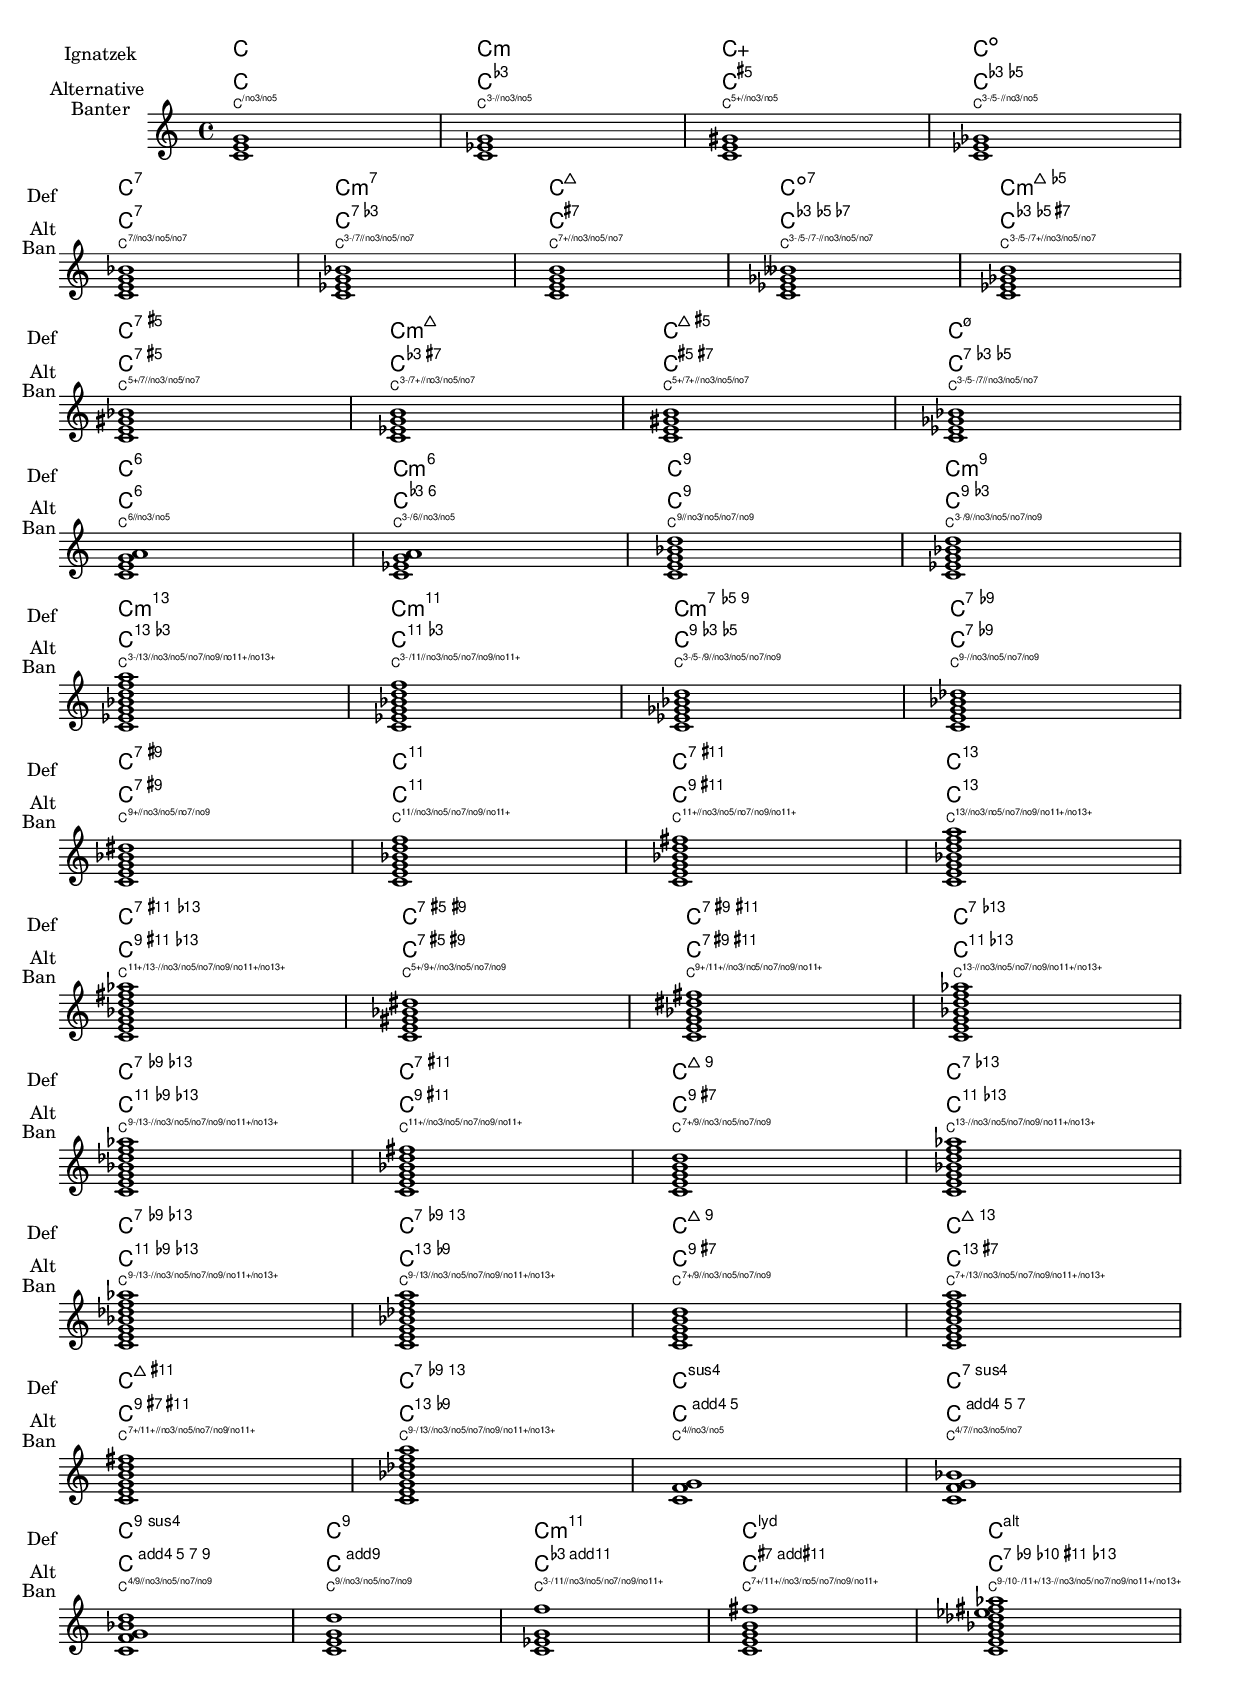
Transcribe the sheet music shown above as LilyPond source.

%%%% Legacy chord naming functions (formerly in scm/chord-generic-names.scm)
%%%% Copyright (C) 2003--2015 Jan Nieuwenhuizen <janneke@gnu.org>

\version "2.18.2"

%%%% Legacy chord naming functions (formerly in scm/chord-generic-names.scm)
%%%% Copyright (C) 2003--2015 Jan Nieuwenhuizen <janneke@gnu.org>

#(set-global-staff-size 19.7)

#(define-public (banter-chordnames pitches bass inversion context)
  (old_chord->markup 'banter pitches bass inversion context))

#(define-public (jazz-chordnames pitches bass inversion context)
  (old_chord->markup 'jazz pitches bass inversion context))

#(define (define-translator-property symbol type? description)
  (if (not (and (symbol? symbol)
    (procedure? type?)
    (string? description)))
      (ly:error "error in call of define-translator-property"))
  (if (not (equal? (object-property symbol 'translation-doc) #f))
      (ly:error (_ "symbol ~S redefined") symbol))

  (set-object-property! symbol 'translation-type? type?)
  (set-object-property! symbol 'translation-doc description)
  symbol)

% #(for-each
%   (lambda (x)
%     (apply define-translator-property x))
%   `((chordNameExceptionsFull ,list? "An alist of full chord
% exceptions.  Contains @code{(@var{chord} . @var{markup})} entries.")
%     (chordNameExceptionsPartial ,list? "An alist of partial chord
% exceptions.  Contains @code{(@var{chord} . (@var{prefix-markup}
% @var{suffix-markup}))} entries.")))

#(define-public (old_chord->markup
                style pitches bass inversion context)
  "Entry point for @code{Chord_name_engraver}.
@var{pitches}, @var{bass}, and @var{inversion} are lily pitches."
  (define (default-note-namer pitch)
    (note-name->markup pitch #f))

  (define (markup-or-empty-markup markup)
    "Return MARKUP if markup, else empty-markup"
    (if (markup? markup) markup empty-markup))

  (define (accidental->markup alteration)
    "Return accidental markup for ALTERATION."
    (if (= alteration 0)
        (make-line-markup (list empty-markup))
        (conditional-kern-before
         (alteration->text-accidental-markup alteration)
         (= alteration FLAT) 0.094725)))

  (define (list-minus a b)
    "Return list of elements in A that are not in B."
    (lset-difference eq? a b))

  (define (markup-join markups sep)
    "Return line-markup of MARKUPS, joining them with markup SEP"
    (if (pair? markups)
        (make-line-markup (list-insert-separator markups sep))
        empty-markup))

  (define (conditional-kern-before markup bool amount)
    "Add AMOUNT of space before MARKUP if BOOL is true."
    (if bool
        (make-line-markup
         (list (make-hspace-markup amount)
           markup))
        markup))

  (define (step-nr pitch)
    (let* ((pitch-nr (+ (* 7 (ly:pitch-octave pitch))
                        (ly:pitch-notename pitch)))
           (root-nr (+ (* 7 (ly:pitch-octave (car pitches)))
                       (ly:pitch-notename (car pitches)))))
      (+ 1 (- pitch-nr root-nr))))

  (define (next-third pitch)
    (ly:pitch-transpose pitch
                        (ly:make-pitch 0 2 (if (or (= (step-nr pitch) 3)
                                                   (= (step-nr pitch) 5))
                                               FLAT 0))))

  (define (step-alteration pitch)
    (let* ((diff (ly:pitch-diff (ly:make-pitch 0 0 0) (car pitches)))
           (normalized-pitch (ly:pitch-transpose pitch diff))
           (alteration (ly:pitch-alteration normalized-pitch)))
      (if (= (step-nr pitch) 7) (+ alteration SEMI-TONE) alteration)))

  (define (pitch-unalter pitch)
    (let ((alteration (step-alteration pitch)))
      (if (= alteration 0)
          pitch
          (ly:make-pitch (ly:pitch-octave pitch) (ly:pitch-notename pitch)
                         (- (ly:pitch-alteration pitch) alteration)))))

  (define (step-even-or-altered? pitch)
    (let ((nr (step-nr pitch)))
      (if (!= (modulo nr 2) 0)
          (!= (step-alteration pitch) 0)
          #t)))

  (define (step->markup-plusminus pitch)
    (let ((alt (step-alteration pitch)))
      (make-line-markup
       (list
        (number->string (step-nr pitch))
        (cond
         ((= alt DOUBLE-FLAT) "--")
         ((= alt FLAT) "-")
         ((= alt NATURAL) "")
         ((= alt SHARP) "+")
         ((= alt DOUBLE-SHARP) "++"))))))

  (define (step->markup-accidental pitch)
    (make-line-markup
     (list (accidental->markup (step-alteration pitch))
           (make-simple-markup (number->string (step-nr pitch))))))

  (define (step->markup-ignatzek pitch)
    (make-line-markup
     (if (and (= (step-nr pitch) 7)
              (= (step-alteration pitch) 1))
         (list (ly:context-property context 'majorSevenSymbol))
         (list (accidental->markup (step-alteration pitch))
               (make-simple-markup (number->string (step-nr pitch)))))))

  ;; tja, kennok
  (define (make-sub->markup step->markup)
    (lambda (pitch)
      (make-line-markup (list (make-simple-markup "no")
                              (step->markup pitch)))))

  (define (step-based-sub->markup step->markup pitch)
    (make-line-markup (list (make-simple-markup "no") (step->markup pitch))))

  (define (get-full-list pitch)
    (if (<= (step-nr pitch) (step-nr (last pitches)))
        (cons pitch (get-full-list (next-third pitch)))
        '()))

  (define (get-consecutive nr pitches)
    (if (pair? pitches)
        (let* ((pitch-nr (step-nr (car pitches)))
               (next-nr (if (!= (modulo pitch-nr 2) 0) (+ pitch-nr 2) nr)))
          (if (<= pitch-nr nr)
              (cons (car pitches) (get-consecutive next-nr (cdr pitches)))
              '()))
        '()))

  ;;; FIXME -- exceptions no longer work. -vv

  (define (full-match exceptions)
    (if (pair? exceptions)
        (let* ((e (car exceptions))
               (e-pitches (car e)))
          (if (equal? e-pitches pitches)
              e
              (full-match (cdr exceptions))))
        #f))

  (define (partial-match exceptions)
    (if (pair? exceptions)
        (let* ((e (car exceptions))
               (e-pitches (car e)))
          (if (equal? e-pitches (take pitches (length e-pitches)))
              e
              (partial-match (cdr exceptions))))
        #f))

  ;; FIXME: exceptions don�t work anyway.
  (if #f (begin
           (write-me "pitches: " pitches)))
  (let* ((full-exceptions
          (ly:context-property context 'chordNameExceptionsFull))
         (full-exception (full-match full-exceptions))
         (full-markup (if full-exception (cadr full-exception) '()))
         (partial-exceptions
          (ly:context-property context 'chordNameExceptionsPartial))
         (partial-exception (partial-match partial-exceptions))
         (partial-pitches (if partial-exception (car partial-exception) '()))
         (partial-markup-prefix
          (if partial-exception (markup-or-empty-markup
                                 (cadr partial-exception)) empty-markup))
         (partial-markup-suffix
          (if (and partial-exception (pair? (cddr partial-exception)))
              (markup-or-empty-markup (caddr partial-exception)) empty-markup))
         (root (car pitches))
         (full (get-full-list root))
         ;; kludge alert: replace partial matched lower part of all with
         ;; 'normal' pitches from full
         ;; (all pitches)
         (all (append (take full (length partial-pitches))
                      (drop pitches (length partial-pitches))))

         (highest (last all))
         (missing (list-minus full (map pitch-unalter all)))
         (consecutive (get-consecutive 1 all))
         (rest (list-minus all consecutive))
         (altered (filter step-even-or-altered? all))
         (cons-alt (filter step-even-or-altered? consecutive))
         (base (list-minus consecutive altered)))


    (if #f (begin
             (write-me "full:" full)
             ;; (write-me "partial-pitches:" partial-pitches)
             (write-me "full-markup:" full-markup)
             (write-me "partial-markup-perfix:" partial-markup-prefix)
             (write-me "partial-markup-suffix:" partial-markup-suffix)
             (write-me "all:" all)
             (write-me "altered:" altered)
             (write-me "missing:" missing)
             (write-me "consecutive:" consecutive)
             (write-me "rest:" rest)
             (write-me "base:" base)))

    (case style
      ((banter)
       ;;    root
       ;;    + steps:altered + (highest all -- if not altered)
       ;;    + subs:missing

       (let* ((root->markup default-note-namer)
              (step->markup step->markup-plusminus)
              (sub->markup (lambda (x)
                              (step-based-sub->markup step->markup x)))
              (sep (make-simple-markup "/")))

         (if
          (pair? full-markup)
          (make-line-markup (list (root->markup root) full-markup))

          (make-line-markup
           (list
            (root->markup root)
            partial-markup-prefix
            (make-super-markup
             (markup-join
              (append
               (map step->markup
                    (append altered
                            (if (and (> (step-nr highest) 5)
                                     (not
                                      (step-even-or-altered? highest)))
                                (list highest) '())))
               (list partial-markup-suffix)
               (map sub->markup missing))
              sep)))))))


      ((jazz)
       ;;    root
       ;;    + steps:(highest base) + cons-alt
       ;;    + 'add'
       ;;    + steps:rest
       (let* ((root->markup default-note-namer)
              (step->markup step->markup-ignatzek)
              (sep (make-simple-markup " "))
              (add-prefix (make-simple-markup " add")))

         (if
          (pair? full-markup)
          (make-line-markup (list (root->markup root) full-markup))

          (make-line-markup
           (list
            (root->markup root)
            partial-markup-prefix
            (make-super-markup
             (make-line-markup
              (list

               ;; kludge alert: omit <= 5
               ;;(markup-join (map step->markup
               ;;                        (cons (last base) cons-alt)) sep)

               ;; This fixes:
               ;;  c     C5       -> C
               ;;  c:2   C5 2     -> C2
               ;;  c:3-  Cm5      -> Cm
               ;;  c:6.9 C5 6add9 -> C6 add 9 (add?)
               ;;  ch = \chords { c c:2 c:3- c:6.9^7 }
               (markup-join (map step->markup
                                 (let ((tb (last base)))
                                   (if (> (step-nr tb) 5)
                                       (cons tb cons-alt)
                                       cons-alt))) sep)

               (if (pair? rest)
                   add-prefix
                   empty-markup)
               (markup-join (map step->markup rest) sep)
               partial-markup-suffix))))))))

      (else empty-markup))))


%%%%%%%%%%%%%%%%%%%%%%%%%%%%%%%%%%%%%%%%%%%%%%%%%%%%%%%%%%%%%%%%%%
%%%%
%%%% Here begins the actual snippet:

chs = \transpose c' c' {
  <c e g>1
  <c es g>  % m = minor triad
  <c e gis>
  <c es ges> \break
  <c e g bes>
  <c es g bes>
  <c e g b>  % triangle = maj
  <c es ges beses>
  <c es ges b> \break
  <c e gis bes>
  <c es g b>
  <c e gis b>
  <c es ges bes> \break
  <c e g a>  % 6 = major triad with added sixth
  <c es g a>  % m6 = minor triad with added sixth
  <c e g bes d'>
  <c es g bes d'> \break
  <c es g bes d' f' a' >
  <c es g bes d' f' >
  <c es ges bes d' >
  <c e g bes des' > \break
  <c e g bes dis'>
  <c e g bes d' f'>
  <c e g bes d' fis'>
  <c e g bes d' f' a'> \break
  <c e g bes d' fis' as'>
  <c e gis bes dis'>
  <c e g bes dis' fis'>
  <c e g bes d' f' as'> \break
  <c e g bes des' f' as'>
  <c e g bes d' fis'>
  <c e g b d'>
  <c e g bes d' f' as'> \break
  <c e g bes des' f' as'>
  <c e g bes des' f' a'>
  <c e g b d'>
  <c e g b d' f' a'> \break
  <c e g b d' fis'>
  <c e g bes des' f ' a'>
  <c f g>
  <c f g bes> \break
  <c f g bes d'>
  <c e g d'>  % add9
  <c es g f'>
  <c e g b fis'>  % Lydian
  <c e g bes des' ees' fis' aes'>  % altered chord
}


%%%%%%%%%%%%%%%%%%%%%%%%%%%%%%%%%%%%%%%%%%%%%%%%%%%%%%%%%%%%%%%%
% alternate Jazz notation

efullmusicJazzAlt = {
  <c e gis>1-\markup { "+" }
  <c e g b>-\markup {
    \normal-size-super
    % \override #'(font-family . math) "N"
    \override #'(font-family . math) "M"
  }
  %%c:3.5.7 = \markup { \override #'(font-family . math) "M" }
  %%c:3.5.7 = \markup { \normal-size-super "maj7" }

  <c es ges>-\markup { \super "o" }  % should be $\circ$ ?
  <c es ges bes>-\markup { \super \combine "o" "/" }
  <c es ges beses>-\markup { \super  "o7" }
}

efullJazzAlt = #(sequential-music-to-chord-exceptions efullmusicJazzAlt #f)

epartialmusicJazzAlt = {
  <c d>1-\markup { \normal-size-super "2" }
  <c es>-\markup { "m" }
  <c f>-\markup { \normal-size-super "sus4" }
  <c g>-\markup { \normal-size-super "5" }
  %% TODO, partial exceptions
  <c es f>-\markup { "m" }-\markup { \normal-size-super "sus4" }
  <c d es>-\markup { "m" }-\markup { \normal-size-super "sus2" }
}

epartialJazzAlt = #(sequential-music-to-chord-exceptions epartialmusicJazzAlt #f)

%%%%%%%%%%%%%%%%%%%%%%%%%%%%%%%%%%%%%%%%%%%%%%%%%%%%%%%%%%%%%%%%%%

\score {
  <<
    \new ChordNames {
      %% Already set by default:
      %\set chordNameFunction = #ignatzek-chord-names
      \set instrumentName = "Ignatzek"
      \set shortInstrumentName = "Def"
      \chs
    }

    \new ChordNames {
      \set chordNameFunction = #jazz-chordnames
      \set majorSevenSymbol = \whiteTriangleMarkup
      \set chordNameSeparator = "/"
      \set chordNameExceptionsFull = \efullJazzAlt
      \set chordNameExceptionsPartial = \epartialJazzAlt
      \set instrumentName = "Alternative"
      \set shortInstrumentName = "Alt"
      \chs
    }

    %% This is the Banter (1987) style.  It gives exceedingly
    %% verbose (wide) names, making the output file take up to 4 pages.

    \new ChordNames {
      \set chordNameFunction = #banter-chordnames
      \override ChordName.font-size = #-3
      \set instrumentName = "Banter"
      \set shortInstrumentName = "Ban"
      \chs
    }

  \new Staff \transpose c c' { \chs }
  >>
  \layout {
    #(layout-set-staff-size 16)
    system-system-spacing.basic-distance = #0
    \context {
      \ChordNames
      \consists "Instrument_name_engraver"
    }
    \context {
      \Score
      \remove "Bar_number_engraver"
    }
  }
}
